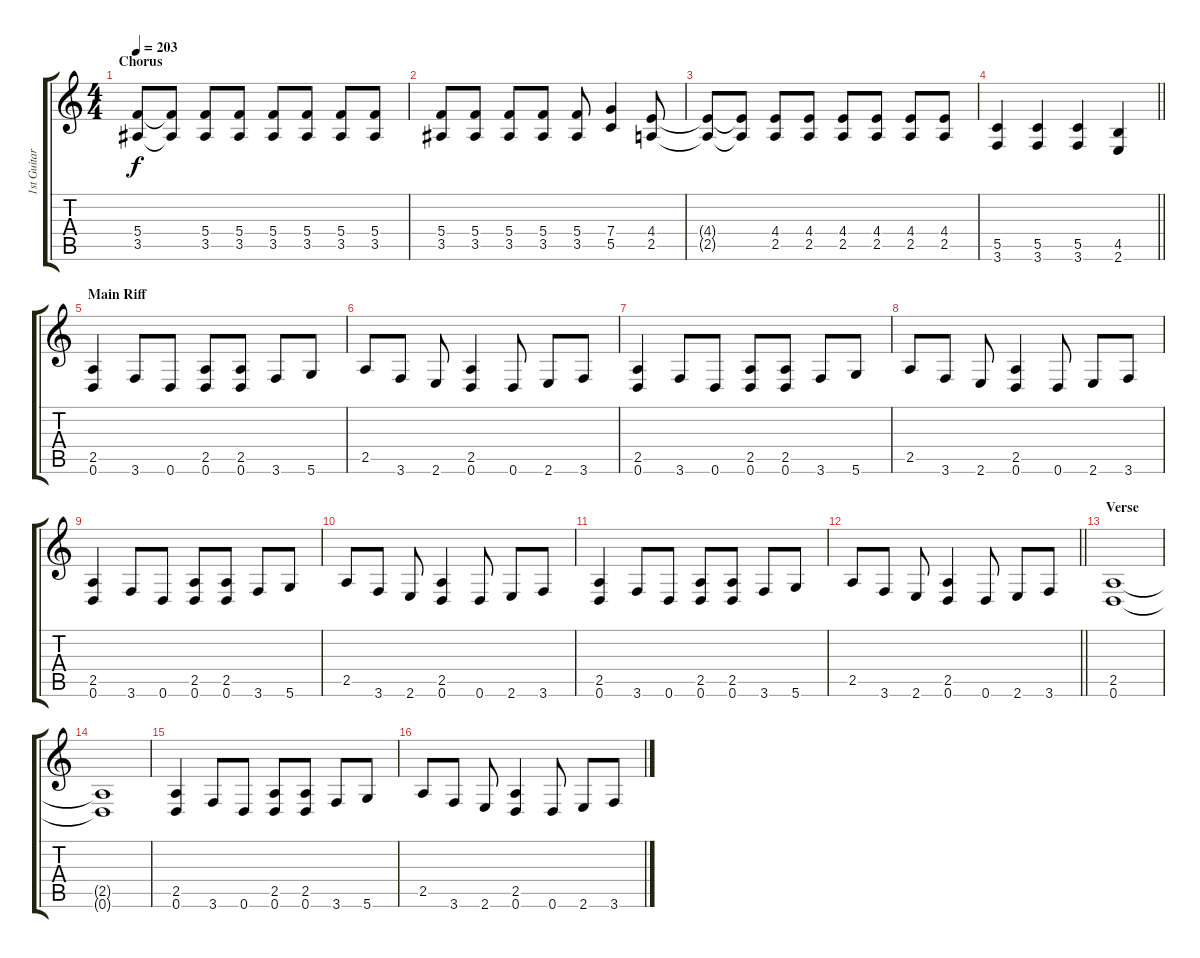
\track ("1st Guitar" "1st Guitar") {instrument overdrivenguitar}
\staff {score tabs}
\tuning (D4 A3 F3 C3 G2 D2) {hide}
\ts (4 4)
\section ("" "Chorus")
\tempo 203
\clef g2
\ks c
(5.4 3.5).8{dy f} (5.4{t} 3.5{t}).8 (5.4 3.5).8 (5.4 3.5).8 (5.4 3.5).8 (5.4 3.5).8 (5.4 3.5).8 (5.4 3.5).8 |
(5.4 3.5).8 (5.4 3.5).8 (5.4 3.5).8 (5.4 3.5).8 (5.4 3.5).8 (7.4 5.5).4 (4.4 2.5).8 |
(4.4{t} 2.5{t}).8 (4.4{t} 2.5{t}).8 (4.4 2.5).8 (4.4 2.5).8 (4.4 2.5).8 (4.4 2.5).8 (4.4 2.5).8 (4.4 2.5).8 |
\barLineRight lightlight
(5.5 3.6).4 (5.5 3.6).4 (5.5 3.6).4 (4.5 2.6).4 |
\section ("" "Main Riff")
(2.5 0.6).4 3.6.8 0.6.8 (2.5 0.6).8 (2.5 0.6).8 3.6.8 5.6.8 |
2.5.8 3.6.8 2.6.8 (2.5 0.6).4 0.6.8 2.6.8 3.6.8 |
(2.5 0.6).4 3.6.8 0.6.8 (2.5 0.6).8 (2.5 0.6).8 3.6.8 5.6.8 |
2.5.8 3.6.8 2.6.8 (2.5 0.6).4 0.6.8 2.6.8 3.6.8 |
(2.5 0.6).4 3.6.8 0.6.8 (2.5 0.6).8 (2.5 0.6).8 3.6.8 5.6.8 |
2.5.8 3.6.8 2.6.8 (2.5 0.6).4 0.6.8 2.6.8 3.6.8 |
(2.5 0.6).4 3.6.8 0.6.8 (2.5 0.6).8 (2.5 0.6).8 3.6.8 5.6.8 |
\barLineRight lightlight
2.5.8 3.6.8 2.6.8 (2.5 0.6).4 0.6.8 2.6.8 3.6.8 |
\section ("" "Verse")
(2.5 0.6).1 |
(2.5{t} 0.6{t}).1 |
(2.5 0.6).4 3.6.8 0.6.8 (2.5 0.6).8 (2.5 0.6).8 3.6.8 5.6.8 |
2.5.8 3.6.8 2.6.8 (2.5 0.6).4 0.6.8 2.6.8 3.6.8
